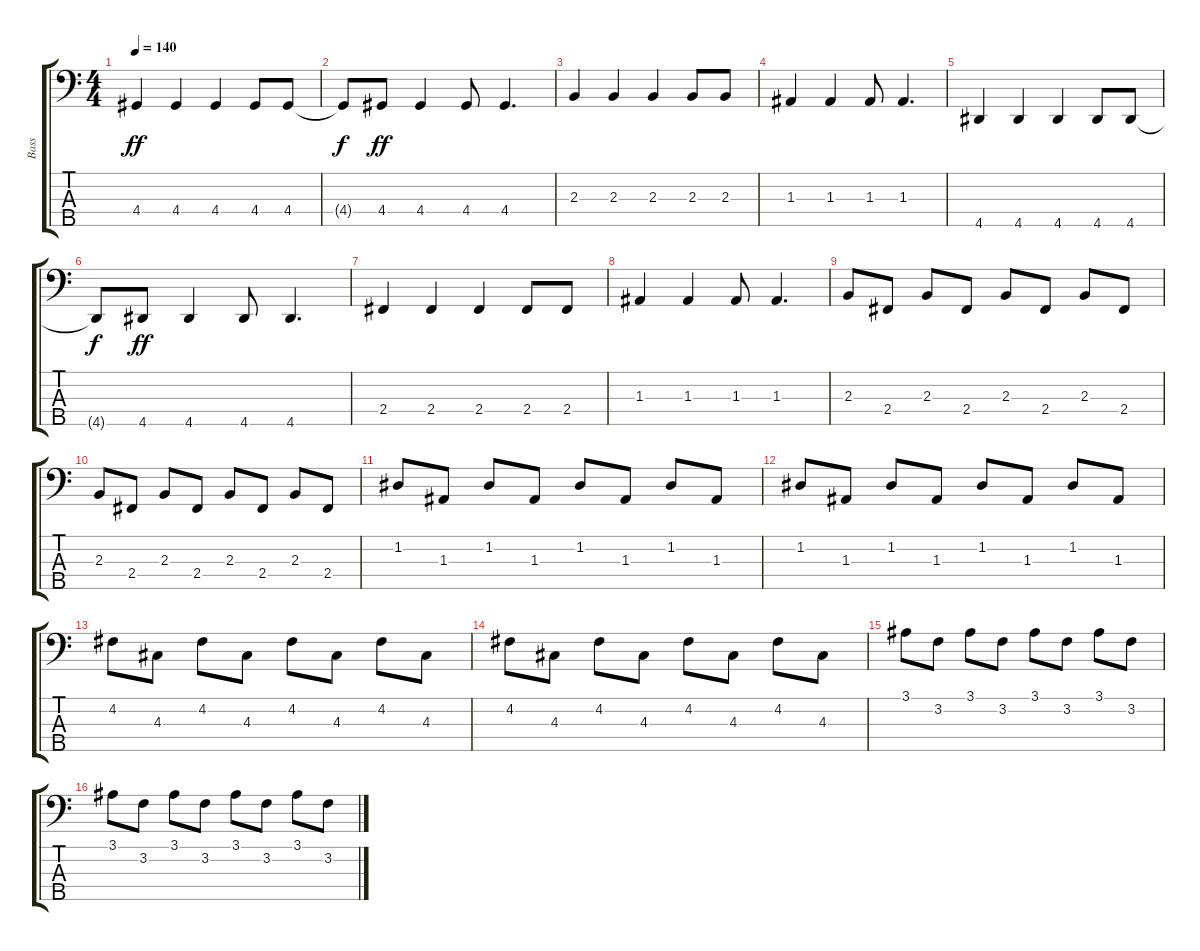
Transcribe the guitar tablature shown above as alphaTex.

\track ("Bass" "Bass") {instrument electricbassfinger}
\staff {score tabs}
\tuning (G2 D2 A1 E1 B0) {hide}
\ts (4 4)
\tempo 140
\clef f4
\ks c
4.4.4{dy ff} 4.4.4 4.4.4 4.4.8 4.4.8 |
4.4{t}.8{dy f} 4.4.8{dy ff} 4.4.4 4.4.8 4.4.4{d} |
2.3.4 2.3.4 2.3.4 2.3.8 2.3.8 |
1.3.4 1.3.4 1.3.8 1.3.4{d} |
4.5.4 4.5.4 4.5.4 4.5.8 4.5.8 |
4.5{t}.8{dy f} 4.5.8{dy ff} 4.5.4 4.5.8 4.5.4{d} |
2.4.4 2.4.4 2.4.4 2.4.8 2.4.8 |
1.3.4 1.3.4 1.3.8 1.3.4{d} |
2.3.8 2.4.8 2.3.8 2.4.8 2.3.8 2.4.8 2.3.8 2.4.8 |
2.3.8 2.4.8 2.3.8 2.4.8 2.3.8 2.4.8 2.3.8 2.4.8 |
1.2.8 1.3.8 1.2.8 1.3.8 1.2.8 1.3.8 1.2.8 1.3.8 |
1.2.8 1.3.8 1.2.8 1.3.8 1.2.8 1.3.8 1.2.8 1.3.8 |
4.2.8 4.3.8 4.2.8 4.3.8 4.2.8 4.3.8 4.2.8 4.3.8 |
4.2.8 4.3.8 4.2.8 4.3.8 4.2.8 4.3.8 4.2.8 4.3.8 |
3.1.8 3.2.8 3.1.8 3.2.8 3.1.8 3.2.8 3.1.8 3.2.8 |
3.1.8 3.2.8 3.1.8 3.2.8 3.1.8 3.2.8 3.1.8 3.2.8
